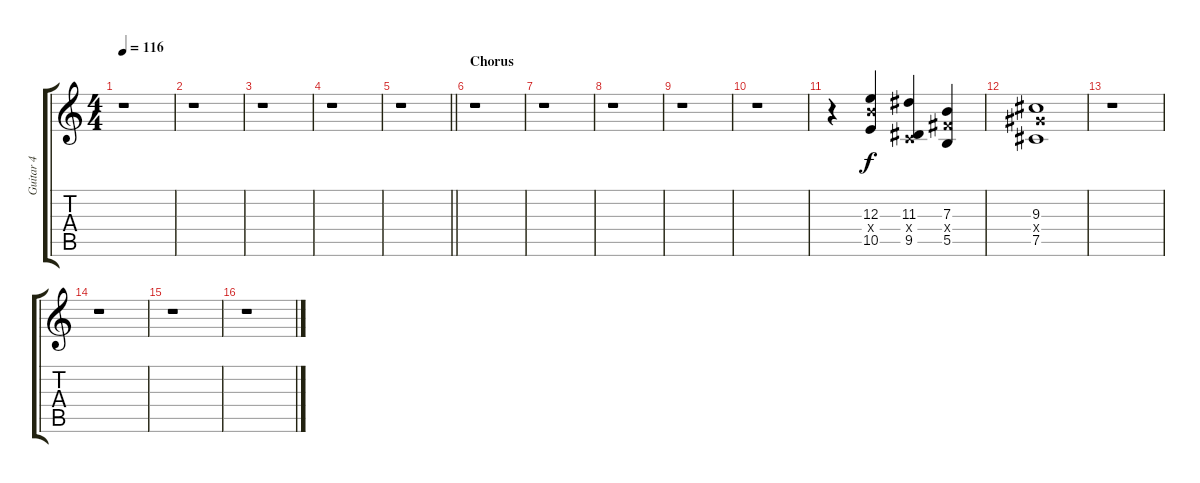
\track ("Guitar 4" "Guitar 4") {instrument distortionguitar}
\staff {score tabs}
\tuning (Db4 Ab3 E3 B2 Gb2 Db2) {hide}
\ts (4 4)
\tempo 116
\clef g2
\ks c
r.1{dy f} |
r.1 |
r.1 |
r.1 |
\barLineRight lightlight
r.1 |
\section ("" "Chorus")
r.1 |
r.1 |
r.1 |
r.1 |
r.1 |
r.4 (12.3 12.4{x} 10.5).4 (11.3 1.4{x} 9.5).4 (7.3 7.4{x} 5.5).4 |
(9.3 9.4{x} 7.5).1 |
r.1 |
r.1 |
r.1 |
r.1
